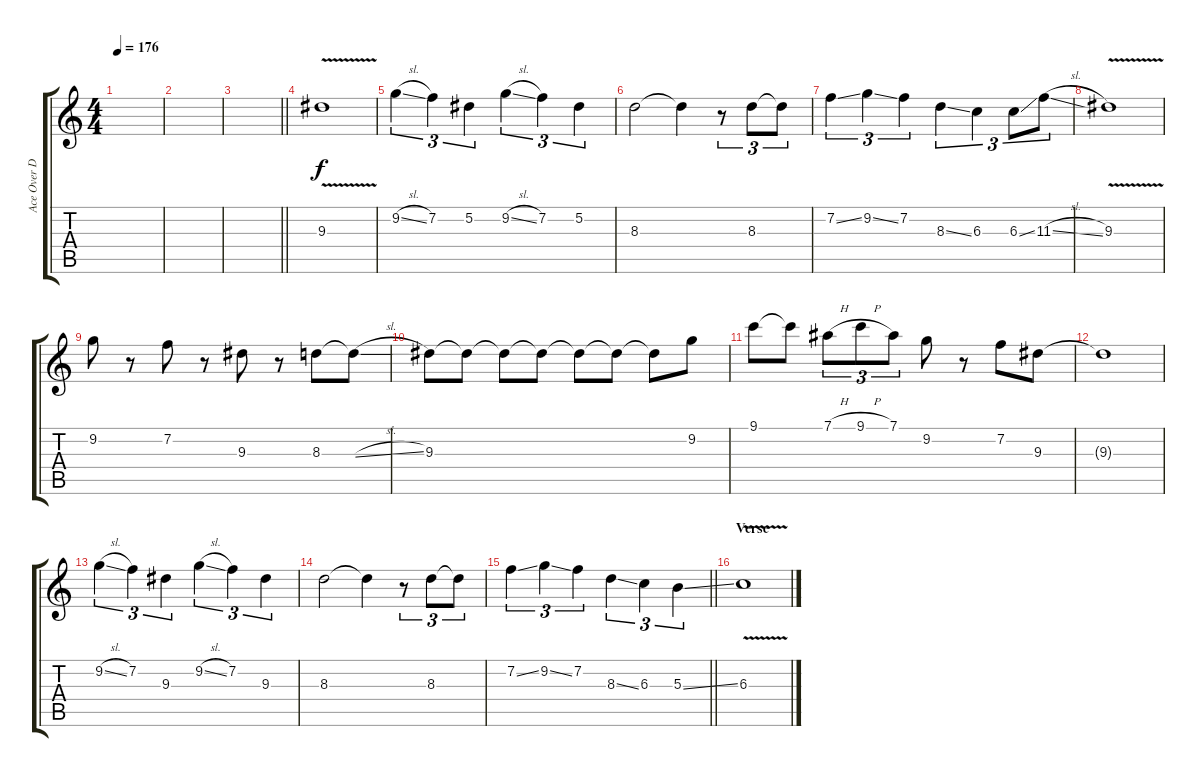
\track ("Ace Over Dub" "Ace Over D") {instrument overdrivenguitar}
\staff {score tabs}
\tuning (Eb4 Bb3 Gb3 Db3 Ab2 Eb2) {hide}
\ts (4 4)
\tempo 176
\clef g2
\ks c
|
|
\barLineRight lightlight
|
9.3{v}.1 |
9.2{sl}.4{tu (3 2)} 7.2.4{tu (3 2)} 5.2.4{tu (3 2)} 9.2{sl}.4{tu (3 2)} 7.2.4{tu (3 2)} 5.2.4{tu (3 2)} |
8.3.2 8.3{t}.4 r.8{tu (3 2)} 8.3.8{tu (3 2)} 8.3{t}.8{tu (3 2)} |
7.2{ss}.4{tu (3 2)} 9.2{ss}.4{tu (3 2)} 7.2.4{tu (3 2)} 8.3{ss}.4{tu (3 2)} 6.3.4{tu (3 2)} 6.3{ss}.8{tu (3 2)} 11.3{sl}.8{tu (3 2)} |
9.3{v}.1 |
9.2.8 r.8 7.2.8 r.8 9.3.8 r.8 8.3.8 8.3{sl t}.8 |
9.3.8 9.3{t}.8 9.3{t}.8 9.3{t}.8 9.3{t}.8 9.3{t}.8 9.3{t}.8 9.2.8 |
9.1.8 9.1{t}.8 7.1{h}.8{tu (3 2)} 9.1{h}.8{tu (3 2)} 7.1.8{tu (3 2)} 9.2.8 r.8 7.2.8 9.3.8 |
9.3{t}.1 |
9.2{sl}.4{tu (3 2)} 7.2.4{tu (3 2)} 9.3.4{tu (3 2)} 9.2{sl}.4{tu (3 2)} 7.2.4{tu (3 2)} 9.3.4{tu (3 2)} |
8.3.2 8.3{t}.4 r.8{tu (3 2)} 8.3.8{tu (3 2)} 8.3{t}.8{tu (3 2)} |
\barLineRight lightlight
7.2{ss}.4{tu (3 2)} 9.2{ss}.4{tu (3 2)} 7.2.4{tu (3 2)} 8.3{ss}.4{tu (3 2)} 6.3.4{tu (3 2)} 5.3{ss}.4{tu (3 2)} |
\section ("" "Verse")
6.3{v}.1
